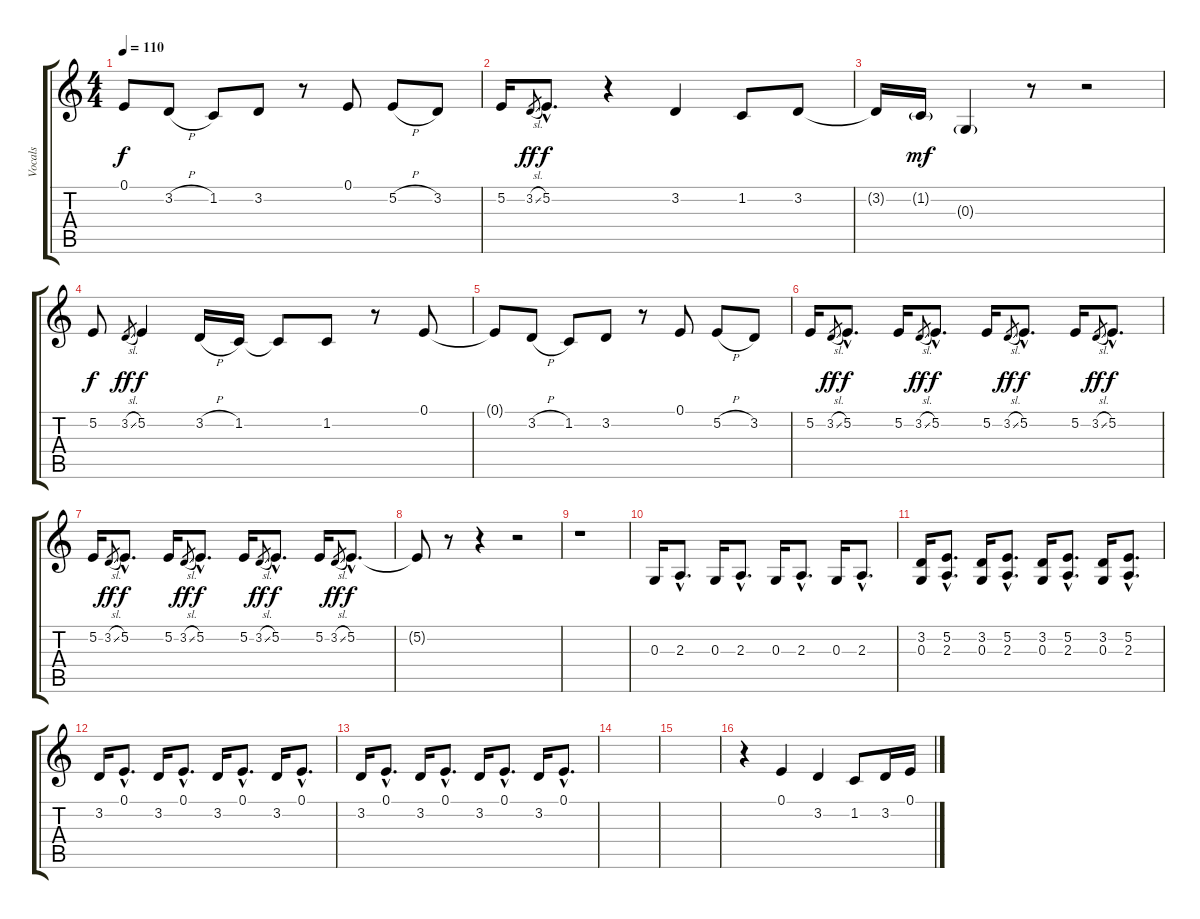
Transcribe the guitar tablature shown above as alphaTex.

\track ("Vocals" "Vocals") {instrument lead2sawtooth}
\staff {score tabs}
\tuning (E4 B3 G3 D3 A2 E2) {hide}
\ts (4 4)
\tempo 110
\clef g2
\ks c
0.1{t}.8{dy f} 3.2{h}.8 1.2.8 3.2.8 r.8 0.1.8 5.2{h}.8 3.2.8 |
5.2.16 3.2{sl}.8{gr dy ff} 5.2{hac}.8{d dy f} r.4 3.2.4 1.2.8 3.2.8 |
3.2{t}.16 1.2{g}.16{dy mf} 0.3{g}.4 r.8 r.2 |
5.2.8{dy f} 3.2{sl}.8{gr dy ff} 5.2.4{dy f} 3.2{h}.16 1.2.16 1.2{t}.8 1.2.8 r.8 0.1.8 |
0.1{t}.8 3.2{h}.8 1.2.8 3.2.8 r.8 0.1.8 5.2{h}.8 3.2.8 |
5.2.16 3.2{sl}.8{gr dy ff} 5.2{hac}.8{d dy f} 5.2.16 3.2{sl}.8{gr dy ff} 5.2{hac}.8{d dy f} 5.2.16 3.2{sl}.8{gr dy ff} 5.2{hac}.8{d dy f} 5.2.16 3.2{sl}.8{gr dy ff} 5.2{hac}.8{d dy f} |
5.2.16 3.2{sl}.8{gr dy ff} 5.2{hac}.8{d dy f} 5.2.16 3.2{sl}.8{gr dy ff} 5.2{hac}.8{d dy f} 5.2.16 3.2{sl}.8{gr dy ff} 5.2{hac}.8{d dy f} 5.2.16 3.2{sl}.8{gr dy ff} 5.2{hac}.8{d dy f} |
5.2{t}.8 r.8 r.4 r.2 |
r.1 |
0.3.16 2.3{hac}.8{d} 0.3.16 2.3{hac}.8{d} 0.3.16 2.3{hac}.8{d} 0.3.16 2.3{hac}.8{d} |
(3.2 0.3).16{volume 12} (5.2{hac} 2.3{hac}).8{d} (3.2 0.3).16 (5.2{hac} 2.3{hac}).8{d} (3.2 0.3).16 (5.2{hac} 2.3{hac}).8{d} (3.2 0.3).16 (5.2{hac} 2.3{hac}).8{d} |
3.2.16{volume 13} 0.1{hac}.8{d} 3.2.16 0.1{hac}.8{d} 3.2.16 0.1{hac}.8{d} 3.2.16 0.1{hac}.8{d} |
3.2.16 0.1{hac}.8{d} 3.2.16 0.1{hac}.8{d} 3.2.16 0.1{hac}.8{d} 3.2.16 0.1{hac}.8{d} |
|
|
r.4 0.1.4 3.2.4 1.2.8 3.2.16 0.1.16
